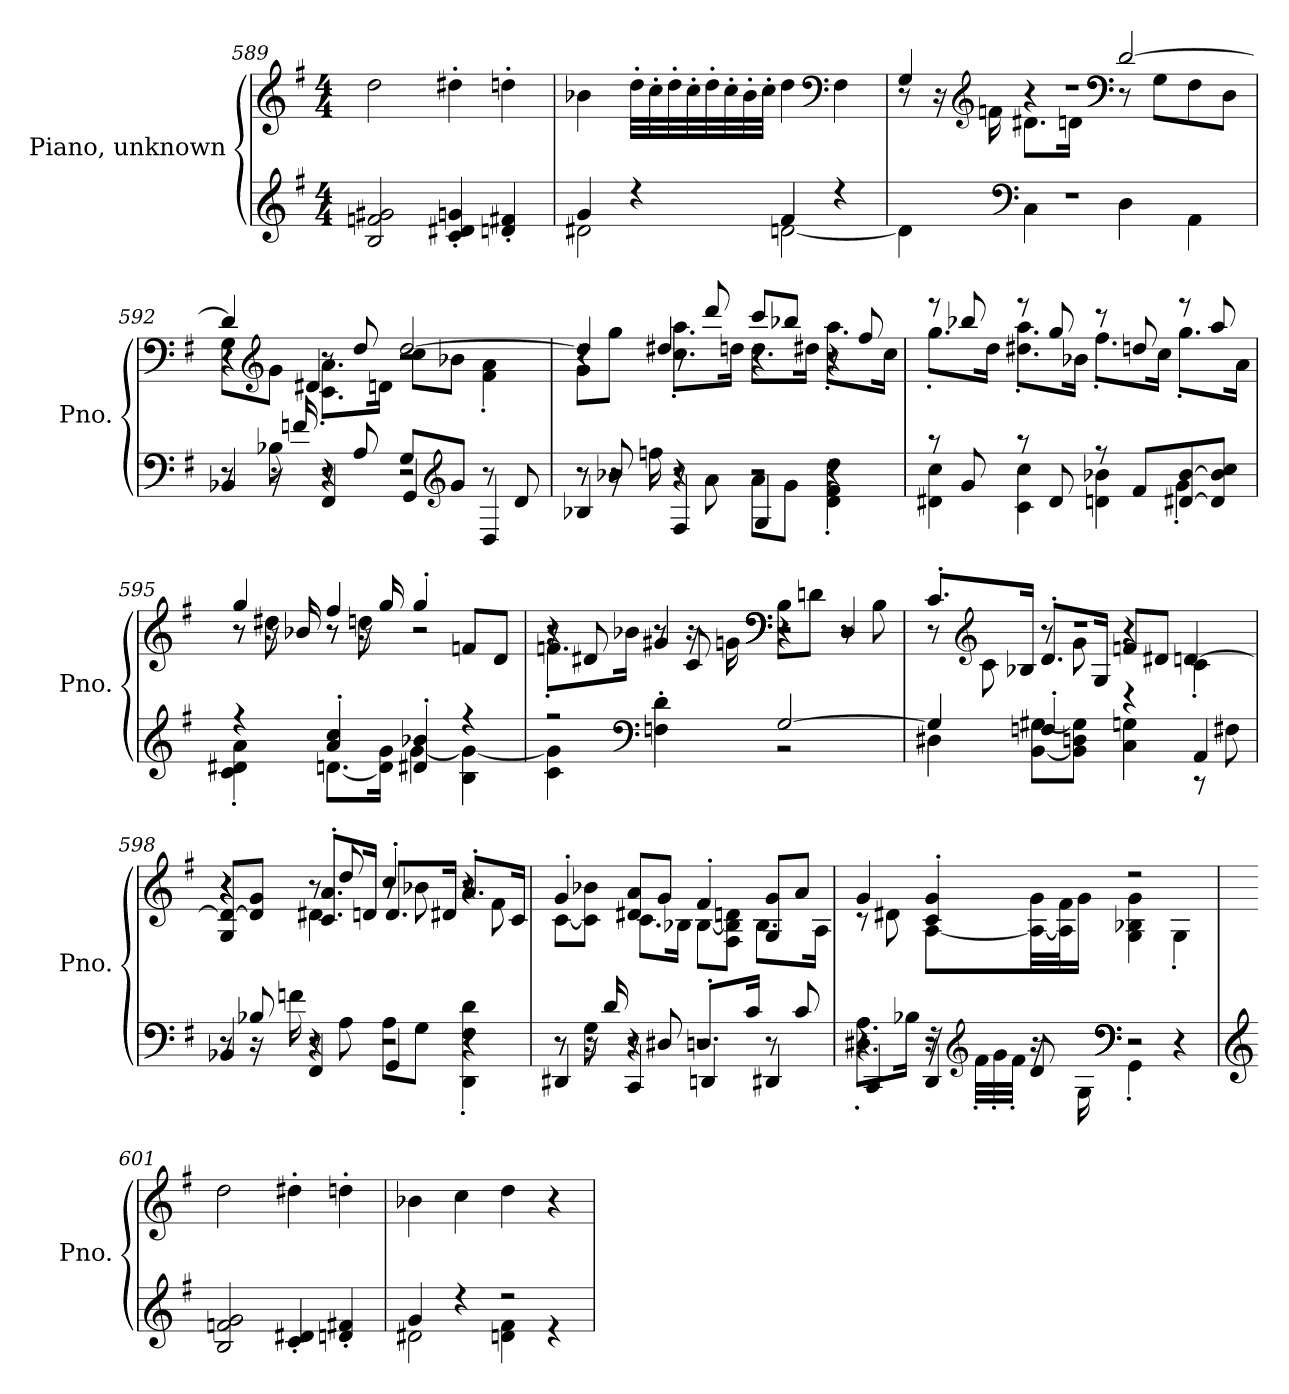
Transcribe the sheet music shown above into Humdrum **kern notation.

**kern	**kern
*part1	*part1
*staff2	*staff1
*I"Piano, unknown	*
*I'Pno.	*
*clefG2	*clefG2
*k[f#]	*k[f#]
*M4/4	*M4/4
=589	=589
2B/ 2fn/ 2g#X/	2dd\
4c/' 4d#X/' 4gn/'	4dd#X'\
4dn/' 4f#X/'	4ddn'\
=590	=590
*^	*
4g/	2d#X\	4b-X\
4r	.	32dd'\LLL
.	.	32cc'\
.	.	32dd'\
.	.	32cc'\
.	.	32dd'\
.	.	32cc'\
.	.	32b-'\
.	.	32cc'\JJJ
4f#/	[2dn\	4dd\
*	*	*clefF4
4r	.	4F#\
=591	=591	=591
*	*	*^
*	*	*	*^
1r	4d\]	1r	8r	4G/
.	.	.	16r	.
*	*	*clefG2	*	*
.	.	.	16fn\	.
*clefF4	*	*	*	*
.	4C\	.	8.d#X\L	4r
.	.	.	16dn\Jk	.
*	*	*clefF4	*	*
.	4D\	.	8r	[2d/
.	.	.	8G\L	.
.	4AA\	.	8F#\	.
.	.	.	8D\J	.
!!LO:LB:g=z	!!	!!
=592	=592	=592	=592	=592
*	*^	*	*	*
8r	8r	4BB-X/	4r	8G\L	4d/]
*	*	*	*clefG2	*	*
16r	8B-X\	.	.	8g\J	.
16fn/	.	.	.	.	.
8r	4r	4FF#/	8r	8.c\' 8.a\'L	4d#X/
8A/	.	.	8dd/	.	.
.	.	.	.	16dn\Jk	.
8G/L	2r	4GG/	[2dd/	8cc\L	2r
*clefG2	*	*	*	*	*
8g/J	.	.	.	8b-X\J	.
8r	.	4D/	.	4f#\' 4a\'	.
8d/	.	.	.	.	.
=593	=593	=593	=593	=593	=593
8r	8r	4B-X/	4dd/]	8g\L	4r
8b-X/	16r	.	.	8gg\J	.
.	16ffn\	.	.	.	.
4r	8r	4F#/	8r	8.cc\' 8.aa\'L	4dd#X/
.	8a\	.	8ddd/	.	.
.	.	.	.	16ddn\Jk	.
2r	8a\L	4G/	8ccc/L	8.dd\L	4r
.	8g\J	.	8bb-X/J	.	.
.	.	.	.	16dd#X\Jk	.
.	4d\' 4f#\' 4dd\'	4r	4r	8.aa'\L	8r
.	.	.	.	.	8ff#/
.	.	.	.	16cc\Jk	.
*	*v	*v	*	*	*
*	*	*	*v	*v
!!LO:LB:g=z
=594	=594	=594	=594
8r	4d#X\ 4cc\	8r	8.gg'\L
8g/	.	8bb-X/	.
.	.	.	16dd\Jk
8r	4c\ 4cc\	8r	8.dd#X\' 8.aa\'L
8d#/	.	8gg/	.
.	.	.	16b-X\Jk
8r	4dn\ 4b-X\	8r	8.ff#'\L
8f#/L	.	8ddn/	.
.	.	.	16cc\Jk
[8d#X/ [8b-/	4g'\	8r	8.gg'\L
8d#/] 8b-/] 8cc/J	.	8aa/	.
.	.	.	16a\Jk
=595	=595	=595	=595
*	*	*	*^
4r	4c\' 4d#X\' 4a\'	4gg/	8r	8r
.	.	.	8dd#X\	16r
.	.	.	.	16b-X/
4a/' 4cc/'	[8.dn\L	4ff#/	8r	8r
.	.	.	8ddn\	16r
.	16d\] 16g\Jk	.	.	16gg/
4d#X/' 4b-X/'	[4g\	2r	2r	4gg'/
4r	4B\ 4g\_	.	.	8fn/L
.	.	.	.	8d/J
!!LO:LB:g=z	!!	!!
=596	=596	=596	=596	=596
2r	4c\ 4g\]	8r	8.fn'\L	4r
.	.	8d#X/	.	.
.	.	.	16b-X\Jk	.
*clefF4	*	*	*	*
.	4Fn\' 4d\'	4g#X/	8r	8r
.	.	.	16r	8c/
.	.	.	16gn\	.
*	*	*clefF4	*	*
[2G/	2r	2r	8B\L	4r
.	.	.	8dn\J	.
.	.	.	8r	4D/
.	.	.	8B\	.
=597	=597	=597	=597	=597
4G/]	4D#X\	1r	8r	8.c'/L
*	*	*clefG2	*	*
.	.	.	8c\	.
.	.	.	.	16B-X/Jk
4Fn'/	[8BB\ [8G#X\L	.	8r	8.d'/L
.	8BB\] 8Dn\ 8G#\]J	.	8g\	.
.	.	.	.	16G/Jk
4r	4C\ 4Gn\	.	4r	8fn/L
.	.	.	.	8d#X/J
4AA/	8r	.	4c'\	[4dn/
.	8F#X\	.	.	.
!!LO:LB:g=z	!!	!!
=598	=598	=598	=598	=598
*	*^	*	*	*
8r	8r	4BB-X/	4r	4r	8G/ 8d/_L
8B-X/	16r	.	.	.	8d/] 8g/J
.	16fn\	.	.	.	.
4r	8r	4FF#/	8r	4d#X\	8.c/' 8.a/'L
.	8A\	.	8dd/	.	.
.	.	.	.	.	16dn/Jk
2r	8A\L	4GG/	4cc'/	8r	8.d/L
.	8G\J	.	.	8b-X\	.
.	.	.	.	.	16d#X/Jk
.	4DD\' 4F#\' 4d\'	4r	4r	8r	8.a'/L
.	.	.	.	8f#\	.
.	.	.	.	.	16c/Jk
*	*	*	*	*v	*v
=599	=599	=599	=599	=599
8r	8r	4DD#X/	4g'/	[8c\L
16r	8G\	.	.	8c\] 8b-X\J
16d/	.	.	.	.
8r	4r	4CC/	8d#X/ 8a/L	8.c\L
8D#X/	.	.	8g/J	.
.	.	.	.	16B-X\Jk
8.Dn'/L	2r	4DDn/	4f#'/	[8B-\L
.	.	.	.	8F#\ 8B-\] 8dn\J
16c/Jk	.	.	.	.
8r	.	4DD#X/	8G/ 8g/L	8.B-\L
8c/	.	.	8a/J	.
.	.	.	.	16A\Jk
!!LO:LB:g=z	!!
=600	=600	=600	=600	=600
4r	8.D#X\' 8.A\'L	4CC/	4g/	8r
.	.	.	.	8d#X\
.	16B-X\Jk	.	.	.
8r	32r	4DD/	4c/' 4g/'	[8A\L
*clefG2	*	*	*	*
.	32f#'\LLL	.	.	.
.	32g'\	.	.	.
.	32f#'\JJJ	.	.	.
8d/	16r	.	.	32A\_ 32g\LL
.	.	.	.	32A\] 32f#\J
.	16G\	.	.	16g\JJ
*clefF4	*	*	*	*
2r	4GG'\	2r	2r	4G\ 4B-X\ 4g\
.	4r	.	.	4G'\
*v	*v	*v	*	*
*	*v	*v
=601	=601
*clefG2	*
2B/ 2fn/ 2g/	2dd\
4c/' 4d#X/'	4dd#X'\
4dn/' 4f#X/'	4ddn'\
=602	=602
*^	*
4g/	2d#X\	4b-X\
4r	.	4cc\
2r	4dn\ 4f#\	4dd\
.	4r	4r
*v	*v	*
=	=
*-	*-
